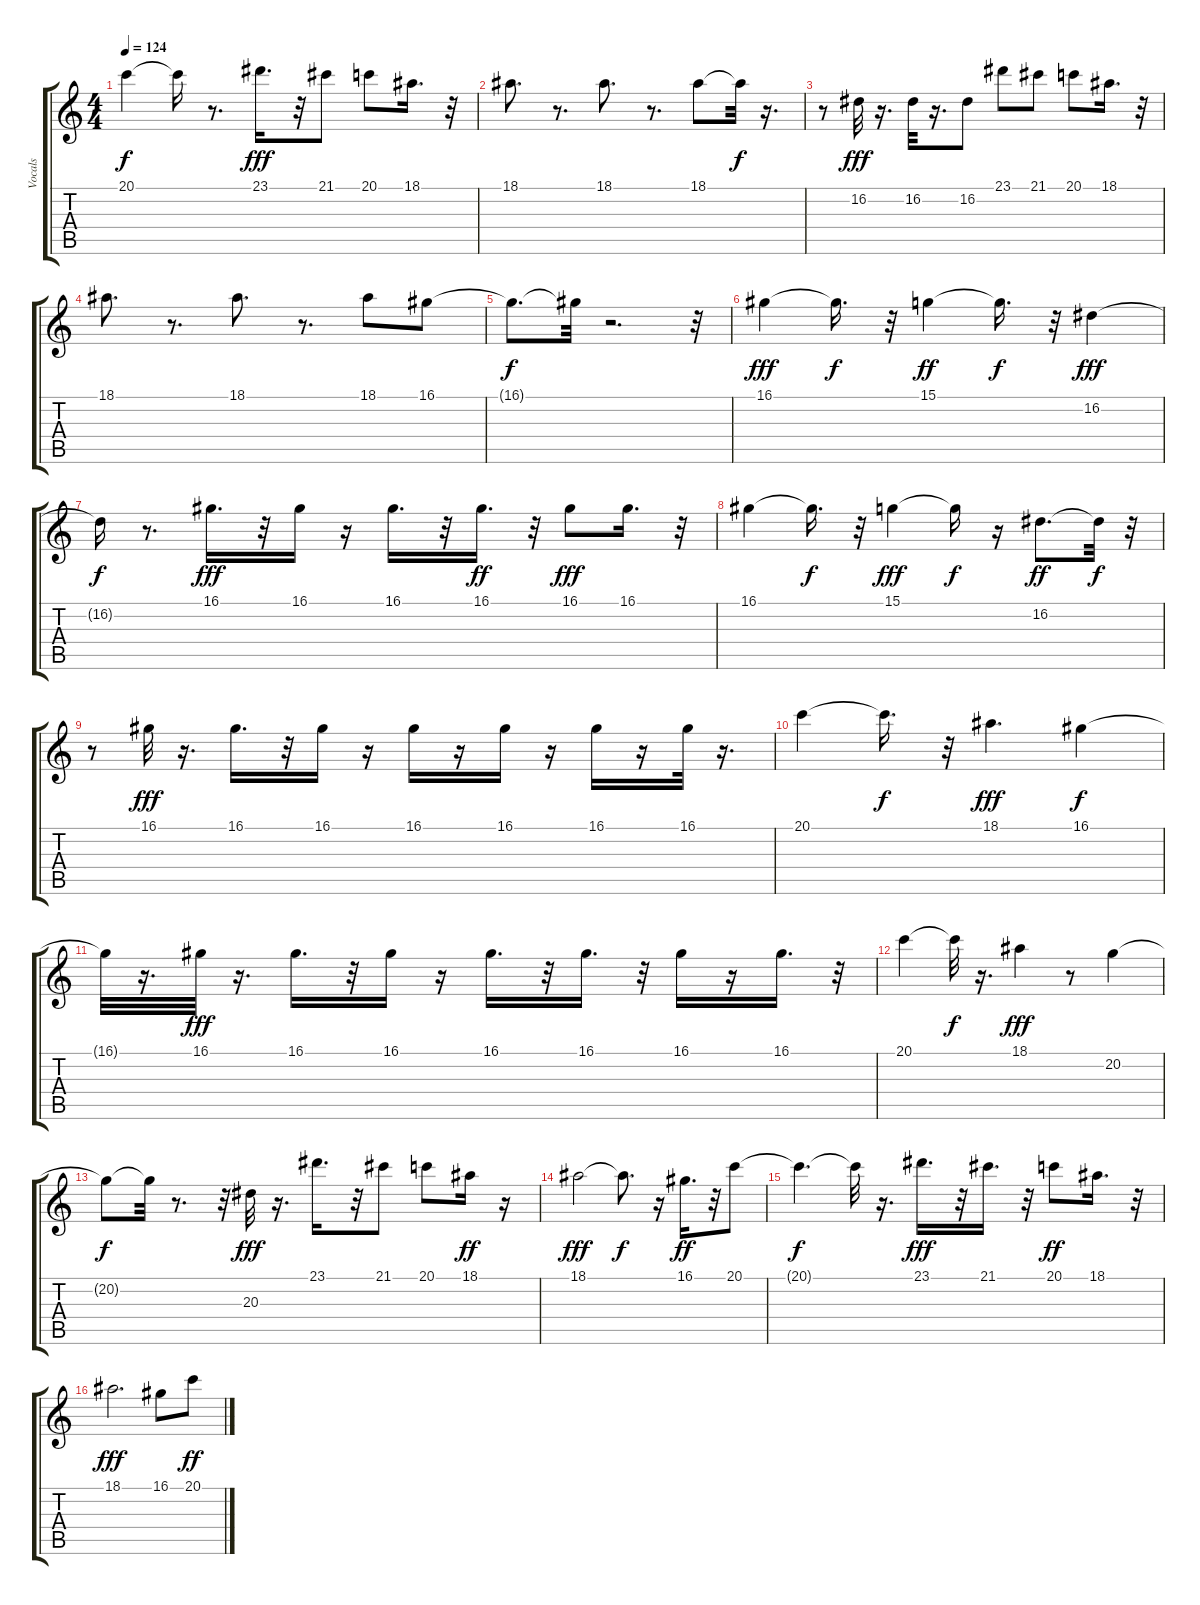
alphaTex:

\track ("Vocals" "Vocals") {instrument lead3calliope}
\staff {score tabs}
\tuning (E4 B3 G3 D3 A2 E2) {hide}
\ts (4 4)
\tempo 124
\clef g2
\ks c
20.1{t}.4{dy f} 20.1{t}.16 r.8{d} 23.1.16{d dy fff} r.32 21.1.8 20.1.8 18.1.16{d} r.32 |
18.1.8{d} r.8{d} 18.1.8{d} r.8{d} 18.1.8 18.1{t}.32{dy f} r.16{d} |
r.8 16.2.32{dy fff} r.16{d} 16.2.32 r.16{d} 16.2.8 23.1.8 21.1.8 20.1.8 18.1.16{d} r.32 |
18.1.8{d} r.8{d} 18.1.8{d} r.8{d} 18.1.8 16.1.8 |
16.1{t}.8{d dy f} 16.1{t}.32 r.2{d} r.32 |
16.1.4{dy fff} 16.1{t}.16{d dy f} r.32 15.1.4{dy ff} 15.1{t}.16{d dy f} r.32 16.2.4{dy fff} |
16.2{t}.16{dy f} r.8{d} 16.1.16{d dy fff} r.32 16.1.16 r.16 16.1.16{d} r.32 16.1.16{d dy ff} r.32 16.1.8{dy fff} 16.1.16{d} r.32 |
16.1.4 16.1{t}.16{d dy f} r.32 15.1.4{dy fff} 15.1{t}.16{dy f} r.16 16.2.8{d dy ff} 16.2{t}.32{dy f} r.32 |
r.8 16.1.32{dy fff} r.16{d} 16.1.16{d} r.32 16.1.16 r.16 16.1.16 r.16 16.1.16 r.16 16.1.16 r.16 16.1.32 r.16{d} |
20.1.4 20.1{t}.16{d dy f} r.32 18.1.4{d dy fff} 16.1.4{dy f} |
16.1{t}.32 r.16{d} 16.1.32{dy fff} r.16{d} 16.1.16{d} r.32 16.1.16 r.16 16.1.16{d} r.32 16.1.16{d} r.32 16.1.16 r.16 16.1.16{d} r.32 |
20.1.4 20.1{t}.32{dy f} r.16{d} 18.1.4{dy fff} r.8 20.2.4 |
20.2{t}.8{dy f} 20.2{t}.32 r.8{d} r.32 20.3.32{dy fff} r.16{d} 23.1.16{d} r.32 21.1.8 20.1.8 18.1.16{dy ff} r.16 |
18.1.2{dy fff} 18.1{t}.8{d dy f} r.16 16.1.16{d dy ff} r.32 20.1.8 |
20.1{t}.4{d dy f} 20.1{t}.32 r.16{d} 23.1.16{d dy fff} r.32 21.1.16{d} r.32 20.1.8{dy ff} 18.1.16{d} r.32 |
18.1.2{d dy fff} 16.1.8 20.1.8{dy ff}
